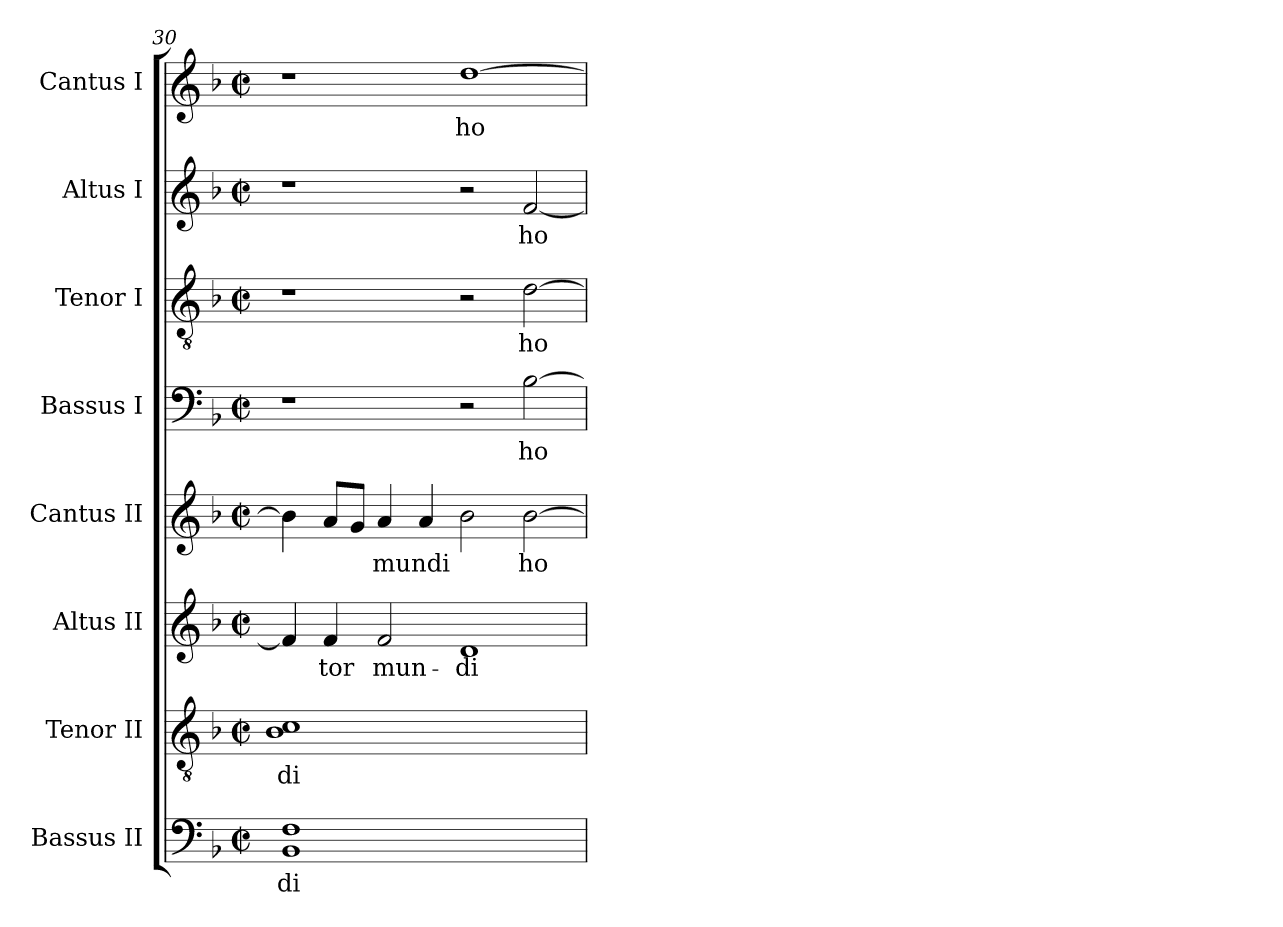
**kern	**text	**kern	**text	**kern	**text	**kern	**text	**kern	**text	**kern	**text	**kern	**text	**kern	**text
*part8	*part8	*part7	*part7	*part6	*part6	*part5	*part5	*part4	*part4	*part3	*part3	*part2	*part2	*part1	*part1
*staff8	*staff8	*staff7	*staff7	*staff6	*staff6	*staff5	*staff5	*staff4	*staff4	*staff3	*staff3	*staff2	*staff2	*staff1	*staff1
*I"Bassus II	*	*I"Tenor II	*	*I"Altus II	*	*I"Cantus II	*	*I"Bassus I	*	*I"Tenor I	*	*I"Altus I	*	*I"Cantus I	*
*clefF4	*	*clefGv2	*	*clefG2	*	*clefG2	*	*clefF4	*	*clefGv2	*	*clefG2	*	*clefG2	*
*k[b-]	*	*k[b-]	*	*k[b-]	*	*k[b-]	*	*k[b-]	*	*k[b-]	*	*k[b-]	*	*k[b-]	*
*F:	*	*F:	*	*F:	*	*F:	*	*F:	*	*F:	*	*F:	*	*F:	*
*M2/2	*	*M2/2	*	*M2/2	*	*M2/2	*	*M2/2	*	*M2/2	*	*M2/2	*	*M2/2	*
*met(c|)	*	*met(c|)	*	*met(c|)	*	*met(c|)	*	*met(c|)	*	*met(c|)	*	*met(c|)	*	*met(c|)	*
=30	=30	=30	=30	=30	=30	=30	=30	=30	=30	=30	=30	=30	=30	=30	=30
!	!LO:LY:b:cj	!	!LO:LY:b:cj	!	!	!	!	!	!	!	!	!	!	!	!
1F 1BB-	-di	1c 1B-	di	4f/]	.	4b-\]	.	1r	.	1r	.	1r	.	1r	.
!	!	!	!	!	!LO:LY:b:cj	!	!	!	!	!	!	!	!	!	!
.	.	.	.	4f/	-tor	8a/L	.	.	.	.	.	.	.	.	.
.	.	.	.	.	.	8g/J	.	.	.	.	.	.	.	.	.
!	!	!	!	!	!LO:LY:b:cj	!	!LO:LY:b	!	!	!	!	!	!	!	!
.	.	.	.	2f/	mun-	4a/	mundi	.	.	.	.	.	.	.	.
.	.	.	.	.	.	4a/	.	.	.	.	.	.	.	.	.
!	!	!	!	!	!LO:LY:b:cj	!	!	!	!	!	!	!	!	!	!LO:LY:b:cj
1ryy	.	1ryy	.	1d	-di	2b-\	.	2r	.	2r	.	2r	.	[>1dd	ho
!	!	!	!	!	!	!	!LO:LY:b:cj	!	!LO:LY:b:cj	!	!LO:LY:b:cj	!	!LO:LY:b:cj	!	!
.	.	.	.	.	.	[>2b-\	ho	[>2B-\	ho-	[>2d\	ho-	[<2f/	ho	.	.
=	=	=	=	=	=	=	=	=	=	=	=	=	=	=	=
*-	*-	*-	*-	*-	*-	*-	*-	*-	*-	*-	*-	*-	*-	*-	*-
